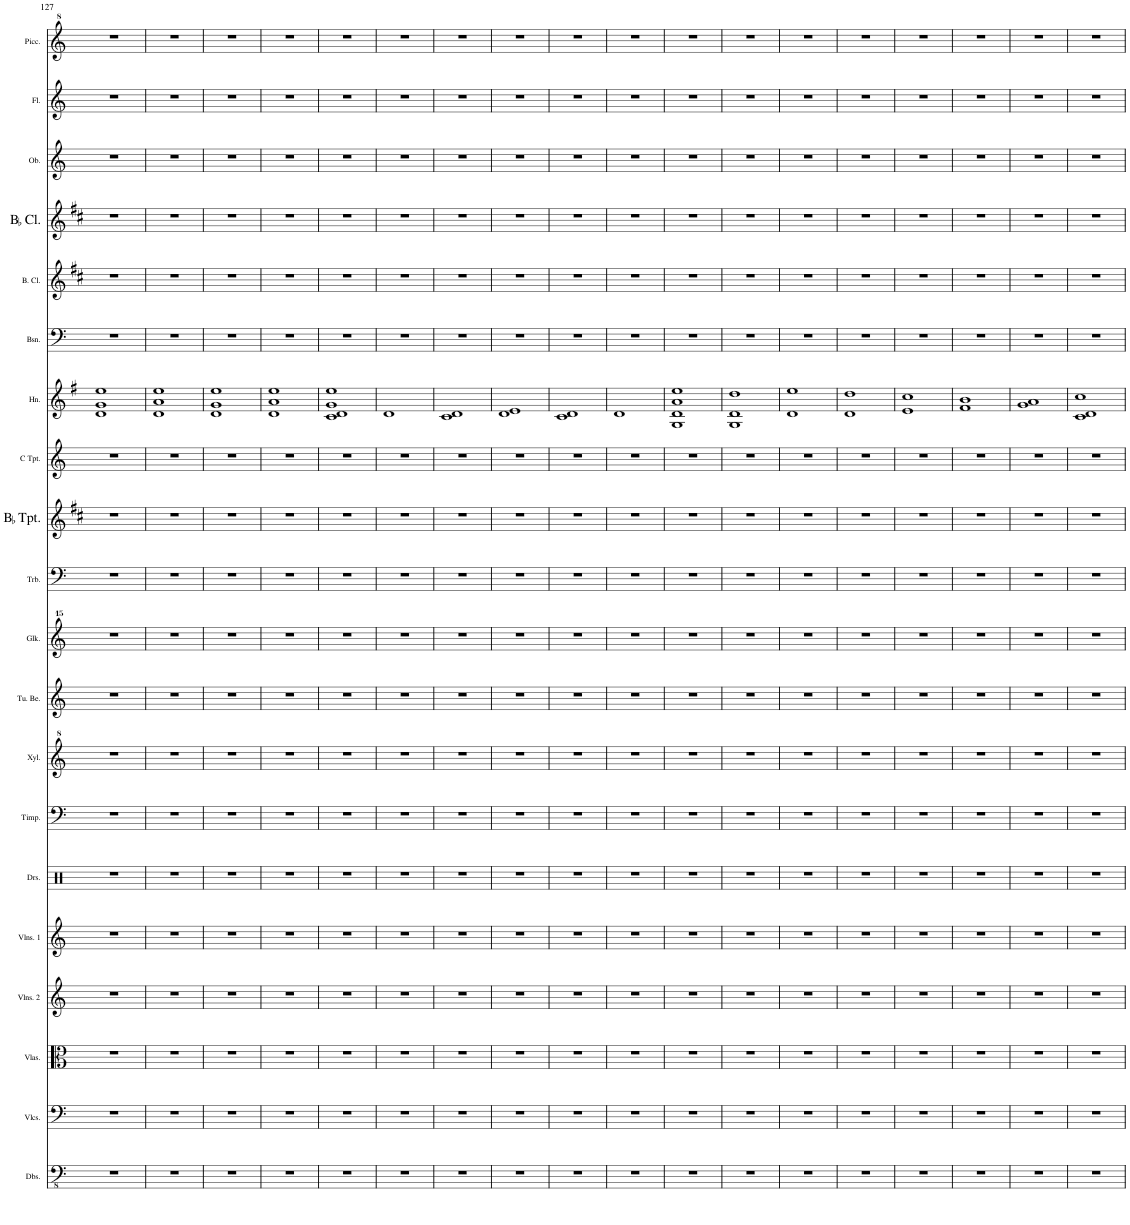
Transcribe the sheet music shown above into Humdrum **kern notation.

**kern	**kern	**kern	**kern	**kern	**kern	**kern	**kern	**kern	**kern	**kern	**kern	**kern	**kern	**kern	**kern	**kern	**kern	**kern	**kern
*part20	*part19	*part18	*part17	*part16	*part15	*part14	*part13	*part12	*part11	*part10	*part9	*part8	*part7	*part6	*part5	*part4	*part3	*part2	*part1
*staff20	*staff19	*staff18	*staff17	*staff16	*staff15	*staff14	*staff13	*staff12	*staff11	*staff10	*staff9	*staff8	*staff7	*staff6	*staff5	*staff4	*staff3	*staff2	*staff1
*I"Double Basses	*I"Violoncellos	*I"Violas	*I"Violins 2	*I"Violins 1	*I"Drumset	*I"Timpani	*I"Xylophone	*I"Tubular Bells	*I"Glockenspiel	*I"Trombone	*I"BaccidentalFlat Trumpet	*I"C Trumpet	*I"Horn	*I"Bassoon	*I"Bass Clarinet	*I"BaccidentalFlat Clarinet	*I"Oboe	*I"Flute	*I"Piccolo
*I'Dbs.	*I'Vlcs.	*I'Vlas.	*I'Vlns. 2	*I'Vlns. 1	*I'Drs.	*I'Timp.	*I'Xyl.	*I'Tu. Be.	*I'Glk.	*I'Trb.	*I'BaccidentalFlat Tpt.	*I'C Tpt.	*I'Hn.	*I'Bsn.	*I'B. Cl.	*I'BaccidentalFlat Cl.	*I'Ob.	*I'Fl.	*I'Picc.
!!LO:PB:g=z
*clefFv4	*clefF4	*clefC3	*clefG2	*clefG2	*clefX	*clefF4	*clefG^2	*clefG2	*clefG^^2	*clefF4	*clefG2	*clefG2	*clefG2	*clefF4	*clefG2	*clefG2	*clefG2	*clefG2	*clefG^2
*	*	*	*	*	*	*	*	*	*	*	*Trd1c2	*	*Trd4c7	*	*Trd8c14	*Trd1c2	*	*	*Trd-7c-12
*k[]	*k[]	*k[]	*k[]	*k[]	*k[]	*k[]	*k[]	*k[]	*k[]	*k[]	*k[f#c#]	*k[]	*k[f#]	*k[]	*k[f#c#]	*k[f#c#]	*k[]	*k[]	*k[]
*M4/4	*M4/4	*M4/4	*M4/4	*M4/4	*M4/4	*M4/4	*M4/4	*M4/4	*M4/4	*M4/4	*M4/4	*M4/4	*M4/4	*M4/4	*M4/4	*M4/4	*M4/4	*	*
=127	=127	=127	=127	=127	=127	=127	=127	=127	=127	=127	=127	=127	=127	=127	=127	=127	=127	=127	=127
1r	1r	1r	1r	1r	1r	1r	1r	1r	1r	1r	1r	1r	1d 1g 1ee	1r	1r	1r	1r	1r	1r
=128	=128	=128	=128	=128	=128	=128	=128	=128	=128	=128	=128	=128	=128	=128	=128	=128	=128	=128	=128
1r	1r	1r	1r	1r	1r	1r	1r	1r	1r	1r	1r	1r	1d 1a 1ee	1r	1r	1r	1r	1r	1r
=129	=129	=129	=129	=129	=129	=129	=129	=129	=129	=129	=129	=129	=129	=129	=129	=129	=129	=129	=129
1r	1r	1r	1r	1r	1r	1r	1r	1r	1r	1r	1r	1r	1d 1g 1ee	1r	1r	1r	1r	1r	1r
=130	=130	=130	=130	=130	=130	=130	=130	=130	=130	=130	=130	=130	=130	=130	=130	=130	=130	=130	=130
1r	1r	1r	1r	1r	1r	1r	1r	1r	1r	1r	1r	1r	1d 1a 1ee	1r	1r	1r	1r	1r	1r
=131	=131	=131	=131	=131	=131	=131	=131	=131	=131	=131	=131	=131	=131	=131	=131	=131	=131	=131	=131
1r	1r	1r	1r	1r	1r	1r	1r	1r	1r	1r	1r	1r	1c 1d 1g 1ee	1r	1r	1r	1r	1r	1r
=132	=132	=132	=132	=132	=132	=132	=132	=132	=132	=132	=132	=132	=132	=132	=132	=132	=132	=132	=132
1r	1r	1r	1r	1r	1r	1r	1r	1r	1r	1r	1r	1r	1d	1r	1r	1r	1r	1r	1r
=133	=133	=133	=133	=133	=133	=133	=133	=133	=133	=133	=133	=133	=133	=133	=133	=133	=133	=133	=133
1r	1r	1r	1r	1r	1r	1r	1r	1r	1r	1r	1r	1r	1c 1d	1r	1r	1r	1r	1r	1r
=134	=134	=134	=134	=134	=134	=134	=134	=134	=134	=134	=134	=134	=134	=134	=134	=134	=134	=134	=134
1r	1r	1r	1r	1r	1r	1r	1r	1r	1r	1r	1r	1r	1d 1e	1r	1r	1r	1r	1r	1r
=135	=135	=135	=135	=135	=135	=135	=135	=135	=135	=135	=135	=135	=135	=135	=135	=135	=135	=135	=135
1r	1r	1r	1r	1r	1r	1r	1r	1r	1r	1r	1r	1r	1c 1d	1r	1r	1r	1r	1r	1r
=136	=136	=136	=136	=136	=136	=136	=136	=136	=136	=136	=136	=136	=136	=136	=136	=136	=136	=136	=136
1r	1r	1r	1r	1r	1r	1r	1r	1r	1r	1r	1r	1r	1d	1r	1r	1r	1r	1r	1r
=137	=137	=137	=137	=137	=137	=137	=137	=137	=137	=137	=137	=137	=137	=137	=137	=137	=137	=137	=137
1r	1r	1r	1r	1r	1r	1r	1r	1r	1r	1r	1r	1r	1G 1d 1a 1ee	1r	1r	1r	1r	1r	1r
=138	=138	=138	=138	=138	=138	=138	=138	=138	=138	=138	=138	=138	=138	=138	=138	=138	=138	=138	=138
1r	1r	1r	1r	1r	1r	1r	1r	1r	1r	1r	1r	1r	1G 1d 1dd	1r	1r	1r	1r	1r	1r
=139	=139	=139	=139	=139	=139	=139	=139	=139	=139	=139	=139	=139	=139	=139	=139	=139	=139	=139	=139
1r	1r	1r	1r	1r	1r	1r	1r	1r	1r	1r	1r	1r	1d 1ee	1r	1r	1r	1r	1r	1r
=140	=140	=140	=140	=140	=140	=140	=140	=140	=140	=140	=140	=140	=140	=140	=140	=140	=140	=140	=140
1r	1r	1r	1r	1r	1r	1r	1r	1r	1r	1r	1r	1r	1d 1dd	1r	1r	1r	1r	1r	1r
=141	=141	=141	=141	=141	=141	=141	=141	=141	=141	=141	=141	=141	=141	=141	=141	=141	=141	=141	=141
1r	1r	1r	1r	1r	1r	1r	1r	1r	1r	1r	1r	1r	1e 1cc	1r	1r	1r	1r	1r	1r
=142	=142	=142	=142	=142	=142	=142	=142	=142	=142	=142	=142	=142	=142	=142	=142	=142	=142	=142	=142
1r	1r	1r	1r	1r	1r	1r	1r	1r	1r	1r	1r	1r	1f# 1b	1r	1r	1r	1r	1r	1r
=143	=143	=143	=143	=143	=143	=143	=143	=143	=143	=143	=143	=143	=143	=143	=143	=143	=143	=143	=143
1r	1r	1r	1r	1r	1r	1r	1r	1r	1r	1r	1r	1r	1g 1a	1r	1r	1r	1r	1r	1r
=144	=144	=144	=144	=144	=144	=144	=144	=144	=144	=144	=144	=144	=144	=144	=144	=144	=144	=144	=144
1r	1r	1r	1r	1r	1r	1r	1r	1r	1r	1r	1r	1r	1c 1d 1cc	1r	1r	1r	1r	1r	1r
=	=	=	=	=	=	=	=	=	=	=	=	=	=	=	=	=	=	=	=
*-	*-	*-	*-	*-	*-	*-	*-	*-	*-	*-	*-	*-	*-	*-	*-	*-	*-	*-	*-
